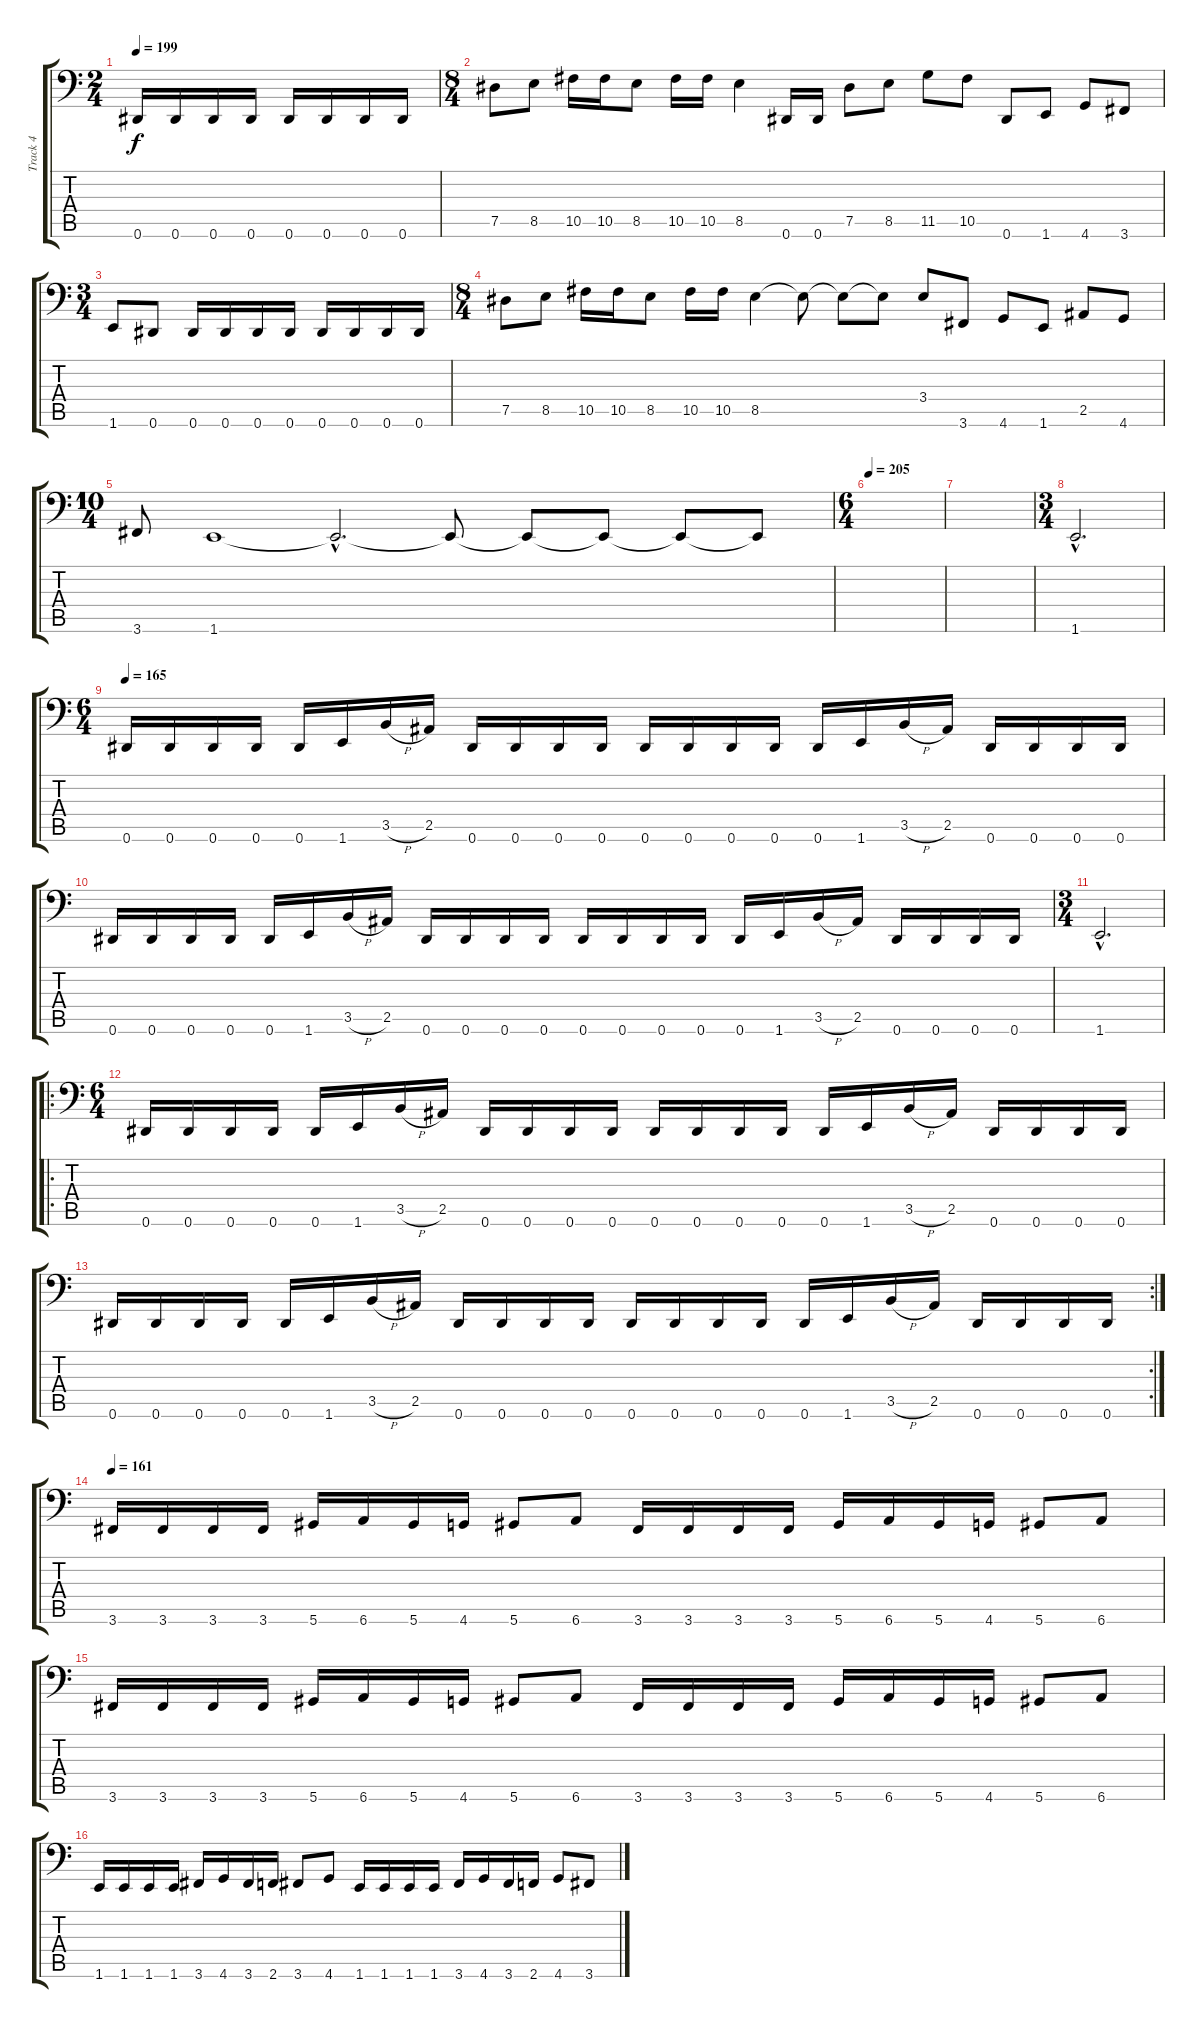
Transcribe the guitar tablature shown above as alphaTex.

\track ("Track 4" "Track 4") {instrument electricbasspick}
\staff {score tabs}
\tuning (Eb3 Bb2 Gb2 Db2 Ab1 Eb1) {hide}
\ts (2 4)
\tempo 199
\clef f4
\ks c
0.6.16{dy f instrument electricbasspick} 0.6.16 0.6.16 0.6.16 0.6.16 0.6.16 0.6.16 0.6.16 |
\ts (8 4)
7.5.8 8.5.8 10.5.16 10.5.16 8.5.8 10.5.16 10.5.16 8.5.4 0.6.16 0.6.16 7.5.8 8.5.8 11.5.8 10.5.8 0.6.8 1.6.8 4.6.8 3.6.8 |
\ts (3 4)
1.6.8 0.6.8 0.6.16 0.6.16 0.6.16 0.6.16 0.6.16 0.6.16 0.6.16 0.6.16 |
\ts (8 4)
7.5.8 8.5.8 10.5.16 10.5.16 8.5.8 10.5.16 10.5.16 8.5.4 8.5{t}.8 8.5{t}.8 8.5{t}.8 3.4.8 3.6.8 4.6.8 1.6.8 2.5.8 4.6.8 |
\ts (10 4)
3.6.8 1.6.1 1.6{hac t}.2{d} 1.6{t}.8 1.6{t}.8 1.6{t}.8 1.6{t}.8 1.6{t}.8 |
\ts (6 4)
\tempo 205
|
|
\ts (3 4)
1.6{hac}.2{d} |
\ts (6 4)
\tempo 165
0.6.16 0.6.16 0.6.16 0.6.16 0.6.16 1.6.16 3.5{h}.16 2.5.16 0.6.16 0.6.16 0.6.16 0.6.16 0.6.16 0.6.16 0.6.16 0.6.16 0.6.16 1.6.16 3.5{h}.16 2.5.16 0.6.16 0.6.16 0.6.16 0.6.16 |
0.6.16 0.6.16 0.6.16 0.6.16 0.6.16 1.6.16 3.5{h}.16 2.5.16 0.6.16 0.6.16 0.6.16 0.6.16 0.6.16 0.6.16 0.6.16 0.6.16 0.6.16 1.6.16 3.5{h}.16 2.5.16 0.6.16 0.6.16 0.6.16 0.6.16 |
\ts (3 4)
1.6{hac}.2{d} |
\ro
\ts (6 4)
0.6.16 0.6.16 0.6.16 0.6.16 0.6.16 1.6.16 3.5{h}.16 2.5.16 0.6.16 0.6.16 0.6.16 0.6.16 0.6.16 0.6.16 0.6.16 0.6.16 0.6.16 1.6.16 3.5{h}.16 2.5.16 0.6.16 0.6.16 0.6.16 0.6.16 |
\rc 2
0.6.16 0.6.16 0.6.16 0.6.16 0.6.16 1.6.16 3.5{h}.16 2.5.16 0.6.16 0.6.16 0.6.16 0.6.16 0.6.16 0.6.16 0.6.16 0.6.16 0.6.16 1.6.16 3.5{h}.16 2.5.16 0.6.16 0.6.16 0.6.16 0.6.16 |
\tempo 161
3.6.16 3.6.16 3.6.16 3.6.16 5.6.16 6.6.16 5.6.16 4.6.16 5.6.8 6.6.8 3.6.16 3.6.16 3.6.16 3.6.16 5.6.16 6.6.16 5.6.16 4.6.16 5.6.8 6.6.8 |
3.6.16 3.6.16 3.6.16 3.6.16 5.6.16 6.6.16 5.6.16 4.6.16 5.6.8 6.6.8 3.6.16 3.6.16 3.6.16 3.6.16 5.6.16 6.6.16 5.6.16 4.6.16 5.6.8 6.6.8 |
1.6.16 1.6.16 1.6.16 1.6.16 3.6.16 4.6.16 3.6.16 2.6.16 3.6.8 4.6.8 1.6.16 1.6.16 1.6.16 1.6.16 3.6.16 4.6.16 3.6.16 2.6.16 4.6.8 3.6.8
